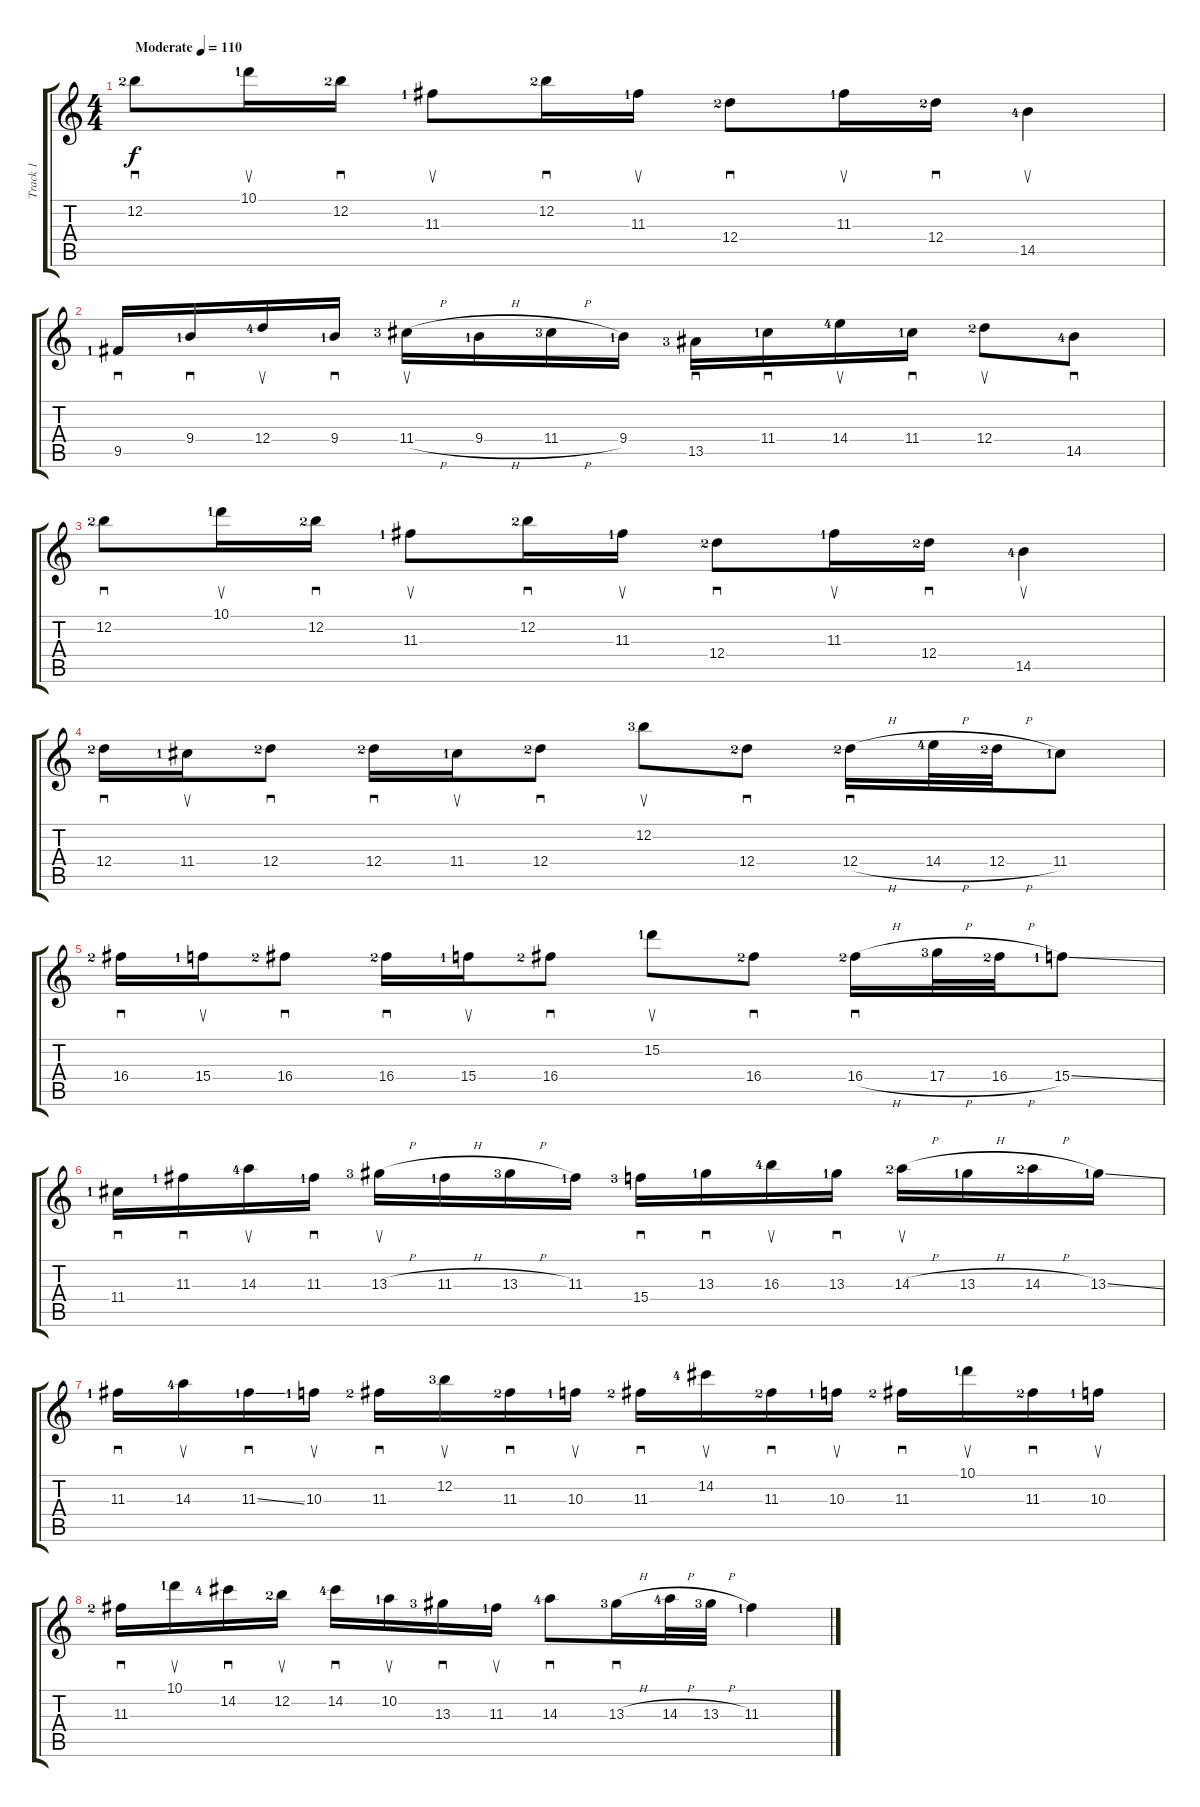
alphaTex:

\track ("Track 1" "Track 1") {instrument electricguitarmuted}
\staff {score tabs}
\tuning (E4 B3 G3 D3 A2 E2) {hide}
\ts (4 4)
\tempo (110 "Moderate")
\clef g2
\ks c
12.2{lf 3}.8{sd dy f instrument electricguitarmuted} 10.1{lf 2}.16{su} 12.2{lf 3}.16{sd} 11.3{lf 2}.8{su} 12.2{lf 3}.16{sd} 11.3{lf 2}.16{su} 12.4{lf 3}.8{sd} 11.3{lf 2}.16{su} 12.4{lf 3}.16{sd} 14.5{lf 5}.4{su} |
9.5{lf 2}.16{sd} 9.4{lf 2}.16{sd} 12.4{lf 5}.16{su} 9.4{lf 2}.16{sd} 11.4{h lf 4}.16{su} 9.4{h lf 2}.16 11.4{h lf 4}.16 9.4{lf 2}.16 13.5{lf 4}.16{sd} 11.4{lf 2}.16{sd} 14.4{lf 5}.16{su} 11.4{lf 2}.16{sd} 12.4{lf 3}.8{su} 14.5{lf 5}.8{sd} |
12.2{lf 3}.8{sd} 10.1{lf 2}.16{su} 12.2{lf 3}.16{sd} 11.3{lf 2}.8{su} 12.2{lf 3}.16{sd} 11.3{lf 2}.16{su} 12.4{lf 3}.8{sd} 11.3{lf 2}.16{su} 12.4{lf 3}.16{sd} 14.5{lf 5}.4{su} |
12.4{lf 3}.16{sd} 11.4{lf 2}.16{su} 12.4{lf 3}.8{sd} 12.4{lf 3}.16{sd} 11.4{lf 2}.16{su} 12.4{lf 3}.8{sd} 12.2{lf 4}.8{su} 12.4{lf 3}.8{sd} 12.4{h lf 3}.16{sd} 14.4{h lf 5}.32 12.4{h lf 3}.32 11.4{lf 2}.8 |
16.4{lf 3}.16{sd} 15.4{lf 2}.16{su} 16.4{lf 3}.8{sd} 16.4{lf 3}.16{sd} 15.4{lf 2}.16{su} 16.4{lf 3}.8{sd} 15.2{lf 2}.8{su} 16.4{lf 3}.8{sd} 16.4{h lf 3}.16{sd} 17.4{h lf 4}.32 16.4{h lf 3}.32 15.4{ss lf 2}.8 |
11.4{lf 2}.16{sd} 11.3{lf 2}.16{sd} 14.3{lf 5}.16{su} 11.3{lf 2}.16{sd} 13.3{h lf 4}.16{su} 11.3{h lf 2}.16 13.3{h lf 4}.16 11.3{lf 2}.16 15.4{lf 4}.16{sd} 13.3{lf 2}.16{sd} 16.3{lf 5}.16{su} 13.3{lf 2}.16{sd} 14.3{h lf 3}.16{su} 13.3{h lf 2}.16 14.3{h lf 3}.16 13.3{ss lf 2}.16 |
11.3{lf 2}.16{sd} 14.3{lf 5}.16{su} 11.3{ss lf 2}.16{sd} 10.3{lf 2}.16{su} 11.3{lf 3}.16{sd} 12.2{lf 4}.16{su} 11.3{lf 3}.16{sd} 10.3{lf 2}.16{su} 11.3{lf 3}.16{sd} 14.2{lf 5}.16{su} 11.3{lf 3}.16{sd} 10.3{lf 2}.16{su} 11.3{lf 3}.16{sd} 10.1{lf 2}.16{su} 11.3{lf 3}.16{sd} 10.3{lf 2}.16{su} |
11.3{lf 3}.16{sd} 10.1{lf 2}.16{su} 14.2{lf 5}.16{sd} 12.2{lf 3}.16{su} 14.2{lf 5}.16{sd} 10.2{lf 2}.16{su} 13.3{lf 4}.16{sd} 11.3{lf 2}.16{su} 14.3{lf 5}.8{sd} 13.3{h lf 4}.16{sd} 14.3{h lf 5}.32 13.3{h lf 4}.32 11.3{lf 2}.4
